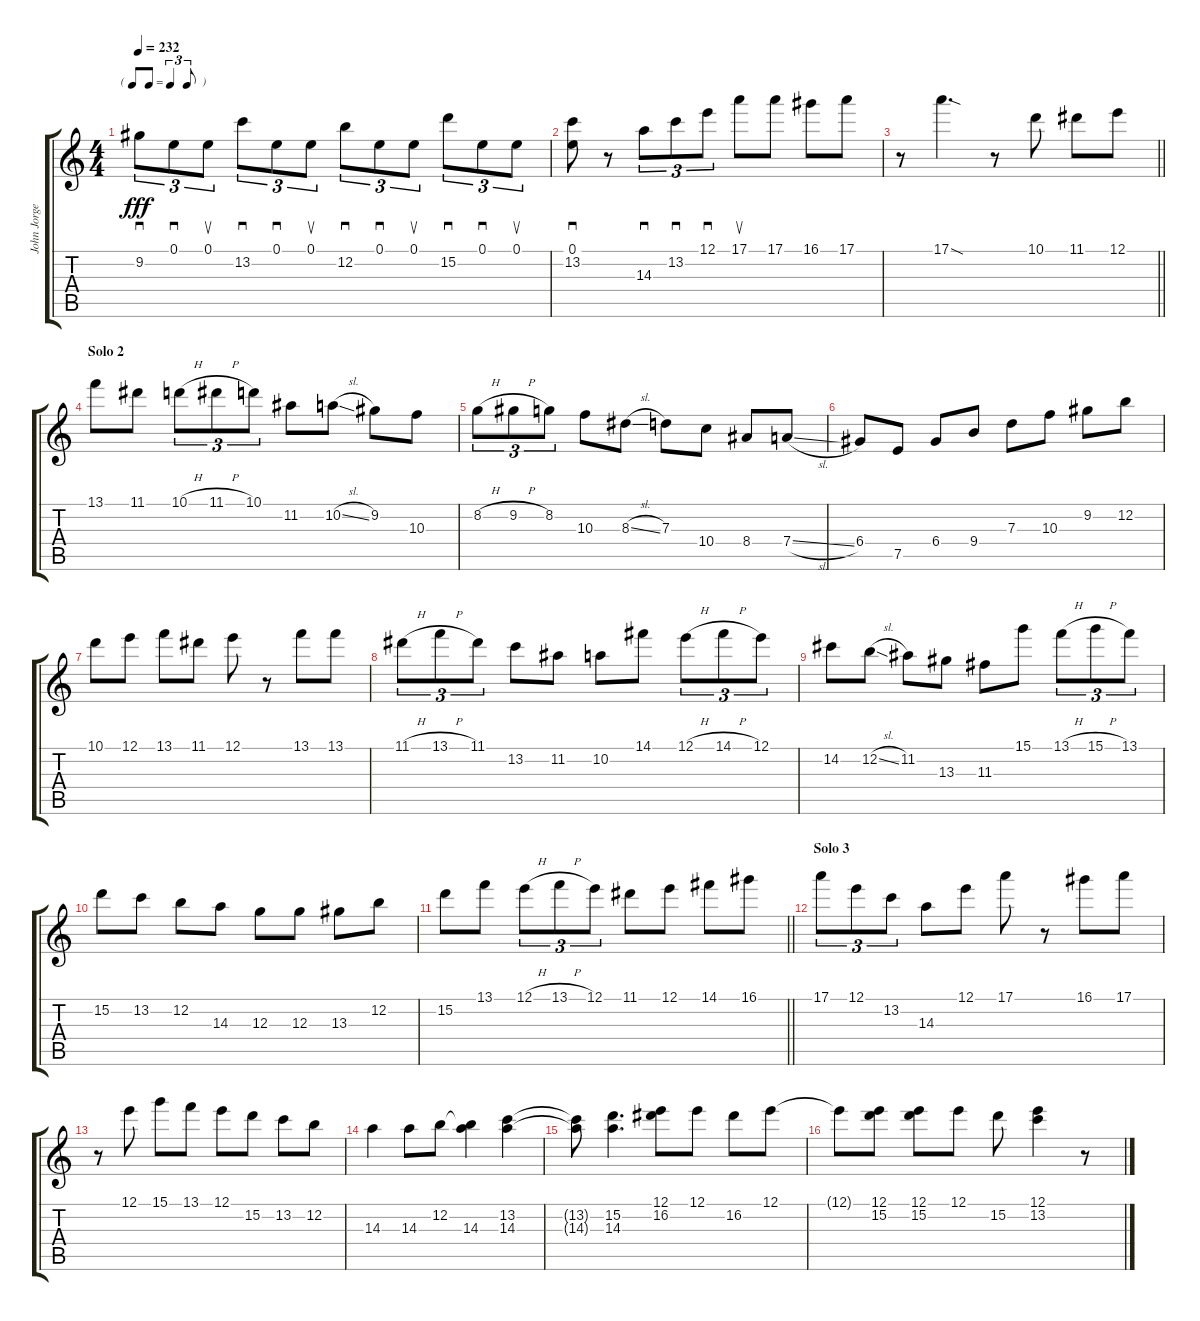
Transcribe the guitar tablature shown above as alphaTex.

\track ("John Jorgenson - Lead" "John Jorge") {instrument acousticguitarsteel}
\staff {score tabs}
\tuning (E4 B3 G3 D3 A2 E2) {hide}
\ts (4 4)
\tf triplet8th
\tempo 232
\clef g2
\ks c
9.2.8{sd tu (3 2) dy fff} 0.1.8{sd tu (3 2)} 0.1.8{su tu (3 2)} 13.2.8{sd tu (3 2)} 0.1.8{sd tu (3 2)} 0.1.8{su tu (3 2)} 12.2.8{sd tu (3 2)} 0.1.8{sd tu (3 2)} 0.1.8{su tu (3 2)} 15.2.8{sd tu (3 2)} 0.1.8{sd tu (3 2)} 0.1.8{su tu (3 2)} |
(0.1 13.2).8{sd} r.8 14.3.8{sd tu (3 2)} 13.2.8{sd tu (3 2)} 12.1.8{sd tu (3 2)} 17.1.8{su} 17.1.8 16.1.8 17.1.8 |
\barLineRight lightlight
r.8 17.1{sod}.4{d} r.8 10.1.8 11.1.8 12.1.8 |
\section ("" "Solo 2")
13.1.8 11.1.8 10.1{h}.8{tu (3 2)} 11.1{h}.8{tu (3 2)} 10.1.8{tu (3 2)} 11.2.8 10.2{sl}.8 9.2.8 10.3.8 |
8.2{h}.8{tu (3 2)} 9.2{h}.8{tu (3 2)} 8.2.8{tu (3 2)} 10.3.8 8.3{sl}.8 7.3.8 10.4.8 8.4.8 7.4{sl}.8 |
6.4.8 7.5.8 6.4.8 9.4.8 7.3.8 10.3.8 9.2.8 12.2.8 |
10.1.8 12.1.8 13.1.8 11.1.8 12.1.8 r.8 13.1.8 13.1.8 |
11.1{h}.8{tu (3 2)} 13.1{h}.8{tu (3 2)} 11.1.8{tu (3 2)} 13.2.8 11.2.8 10.2.8 14.1.8 12.1{h}.8{tu (3 2)} 14.1{h}.8{tu (3 2)} 12.1.8{tu (3 2)} |
14.2.8 12.2{sl}.8 11.2.8 13.3.8 11.3.8 15.1.8 13.1{h}.8{tu (3 2)} 15.1{h}.8{tu (3 2)} 13.1.8{tu (3 2)} |
15.2.8 13.2.8 12.2.8 14.3.8 12.3.8 12.3.8 13.3.8 12.2.8 |
\barLineRight lightlight
15.2.8 13.1.8 12.1{h}.8{tu (3 2)} 13.1{h}.8{tu (3 2)} 12.1.8{tu (3 2)} 11.1.8 12.1.8 14.1.8 16.1.8 |
\section ("" "Solo 3")
17.1.8{tu (3 2)} 12.1.8{tu (3 2)} 13.2.8{tu (3 2)} 14.3.8 12.1.8 17.1.8 r.8 16.1.8 17.1.8 |
r.8 12.1.8 15.1.8 13.1.8 12.1.8 15.2.8 13.2.8 12.2.8 |
14.3.4 14.3.8 12.2.8 (12.2{t} 14.3).4 (13.2 14.3).4 |
(13.2{t} 14.3{t}).8 (15.2 14.3).4{d} (12.1 16.2).8 12.1.8 16.2.8 12.1.8 |
12.1{t}.8 (12.1 15.2).8 (12.1 15.2).8 12.1.8 15.2.8 (12.1 13.2).4 r.8
